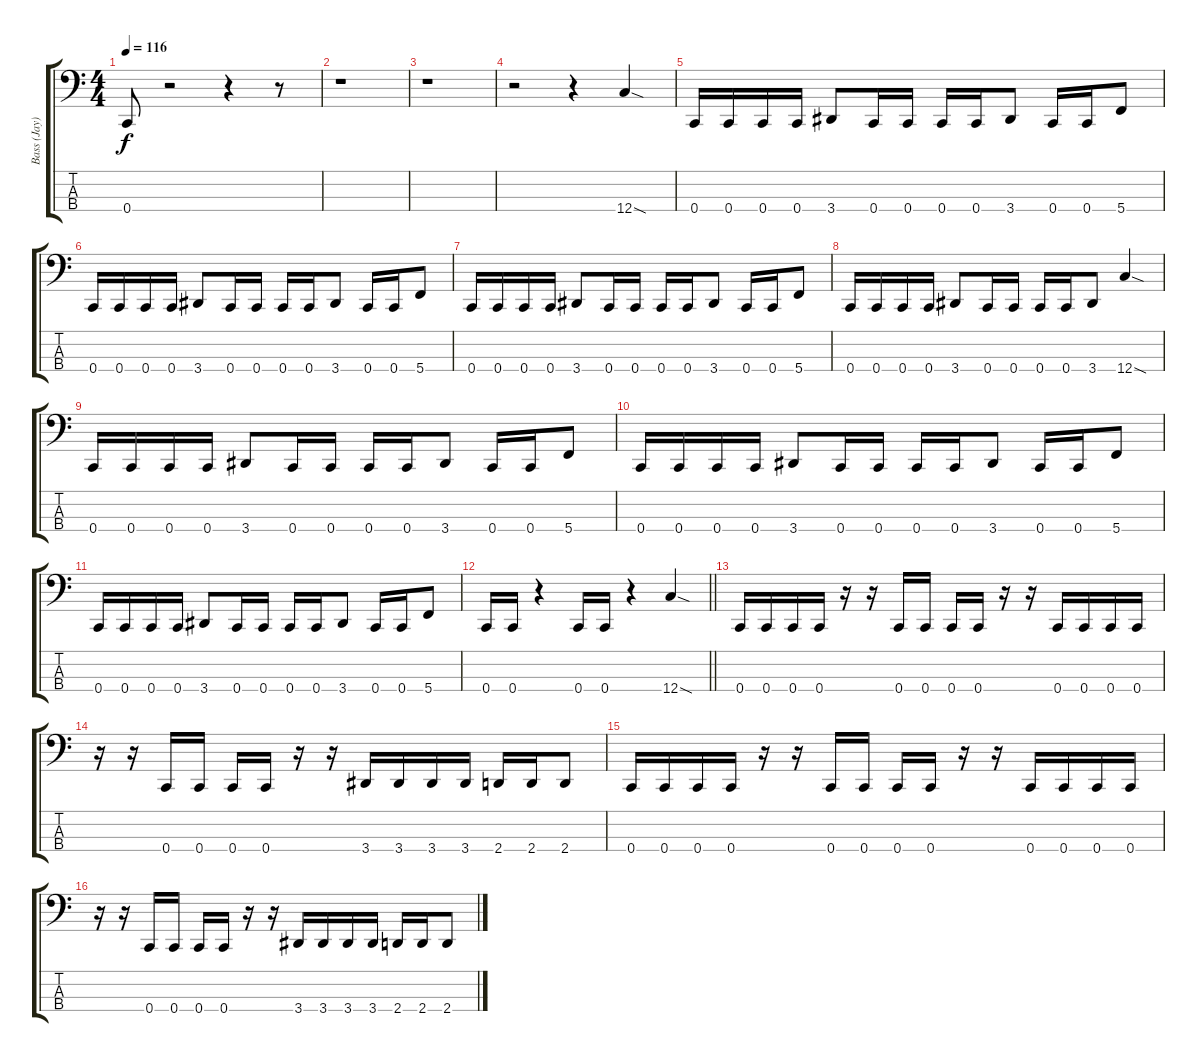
\track ("Bass (Jay)" "Bass (Jay)") {instrument electricbasspick}
\staff {score tabs}
\tuning (F2 C2 G1 C1) {hide}
\ts (4 4)
\tempo 116
\clef f4
\ks c
0.4.8{dy f} r.2 r.4 r.8 |
r.1 |
r.1 |
r.2 r.4 12.4{sod}.4 |
0.4.16 0.4.16 0.4.16 0.4.16 3.4.8 0.4.16 0.4.16 0.4.16 0.4.16 3.4.8 0.4.16 0.4.16 5.4.8 |
0.4.16 0.4.16 0.4.16 0.4.16 3.4.8 0.4.16 0.4.16 0.4.16 0.4.16 3.4.8 0.4.16 0.4.16 5.4.8 |
0.4.16 0.4.16 0.4.16 0.4.16 3.4.8 0.4.16 0.4.16 0.4.16 0.4.16 3.4.8 0.4.16 0.4.16 5.4.8 |
0.4.16 0.4.16 0.4.16 0.4.16 3.4.8 0.4.16 0.4.16 0.4.16 0.4.16 3.4.8 12.4{sod}.4 |
0.4.16 0.4.16 0.4.16 0.4.16 3.4.8 0.4.16 0.4.16 0.4.16 0.4.16 3.4.8 0.4.16 0.4.16 5.4.8 |
0.4.16 0.4.16 0.4.16 0.4.16 3.4.8 0.4.16 0.4.16 0.4.16 0.4.16 3.4.8 0.4.16 0.4.16 5.4.8 |
0.4.16 0.4.16 0.4.16 0.4.16 3.4.8 0.4.16 0.4.16 0.4.16 0.4.16 3.4.8 0.4.16 0.4.16 5.4.8 |
\barLineRight lightlight
0.4.16 0.4.16 r.4 0.4.16 0.4.16 r.4 12.4{sod}.4 |
0.4.16 0.4.16 0.4.16 0.4.16 r.16 r.16 0.4.16 0.4.16 0.4.16 0.4.16 r.16 r.16 0.4.16 0.4.16 0.4.16 0.4.16 |
r.16 r.16 0.4.16 0.4.16 0.4.16 0.4.16 r.16 r.16 3.4.16 3.4.16 3.4.16 3.4.16 2.4.16 2.4.16 2.4.8 |
0.4.16 0.4.16 0.4.16 0.4.16 r.16 r.16 0.4.16 0.4.16 0.4.16 0.4.16 r.16 r.16 0.4.16 0.4.16 0.4.16 0.4.16 |
r.16 r.16 0.4.16 0.4.16 0.4.16 0.4.16 r.16 r.16 3.4.16 3.4.16 3.4.16 3.4.16 2.4.16 2.4.16 2.4.8
